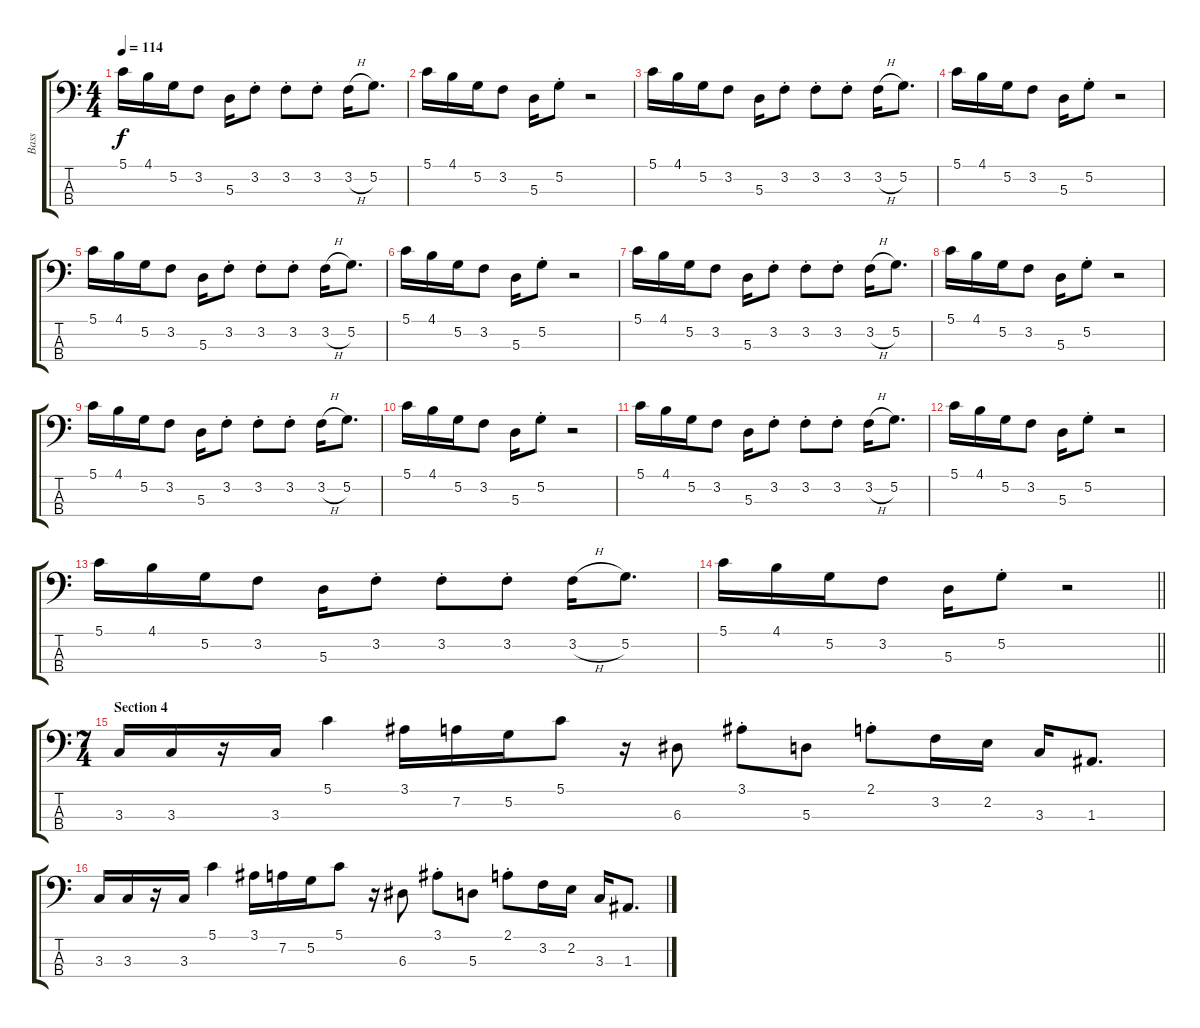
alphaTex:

\track ("Bass" "Bass") {instrument electricbassfinger}
\staff {score tabs}
\tuning (G2 D2 A1 E1) {hide}
\ts (4 4)
\tempo 114
\clef f4
\ks c
5.1.16{dy f} 4.1.16 5.2.16 3.2.8 5.3.16 3.2{st}.8 3.2{st}.8 3.2{st}.8 3.2{h}.16 5.2.8{d} |
5.1.16 4.1.16 5.2.16 3.2.8 5.3.16 5.2{st}.8 r.2 |
5.1.16 4.1.16 5.2.16 3.2.8 5.3.16 3.2{st}.8 3.2{st}.8 3.2{st}.8 3.2{h}.16 5.2.8{d} |
5.1.16 4.1.16 5.2.16 3.2.8 5.3.16 5.2{st}.8 r.2 |
5.1.16 4.1.16 5.2.16 3.2.8 5.3.16 3.2{st}.8 3.2{st}.8 3.2{st}.8 3.2{h}.16 5.2.8{d} |
5.1.16 4.1.16 5.2.16 3.2.8 5.3.16 5.2{st}.8 r.2 |
5.1.16 4.1.16 5.2.16 3.2.8 5.3.16 3.2{st}.8 3.2{st}.8 3.2{st}.8 3.2{h}.16 5.2.8{d} |
5.1.16 4.1.16 5.2.16 3.2.8 5.3.16 5.2{st}.8 r.2 |
5.1.16 4.1.16 5.2.16 3.2.8 5.3.16 3.2{st}.8 3.2{st}.8 3.2{st}.8 3.2{h}.16 5.2.8{d} |
5.1.16 4.1.16 5.2.16 3.2.8 5.3.16 5.2{st}.8 r.2 |
5.1.16 4.1.16 5.2.16 3.2.8 5.3.16 3.2{st}.8 3.2{st}.8 3.2{st}.8 3.2{h}.16 5.2.8{d} |
5.1.16 4.1.16 5.2.16 3.2.8 5.3.16 5.2{st}.8 r.2 |
5.1.16 4.1.16 5.2.16 3.2.8 5.3.16 3.2{st}.8 3.2{st}.8 3.2{st}.8 3.2{h}.16 5.2.8{d} |
\barLineRight lightlight
5.1.16 4.1.16 5.2.16 3.2.8 5.3.16 5.2{st}.8 r.2 |
\ts (7 4)
\section ("" "Section 4")
3.3.16 3.3.16 r.16 3.3.16 5.1.4 3.1.16 7.2.16 5.2.16 5.1.8 r.16 6.3.8 3.1{st}.8 5.3.8 2.1{st}.8 3.2.16 2.2.16 3.3.16 1.3.8{d} |
3.3.16 3.3.16 r.16 3.3.16 5.1.4 3.1.16 7.2.16 5.2.16 5.1.8 r.16 6.3.8 3.1{st}.8 5.3.8 2.1{st}.8 3.2.16 2.2.16 3.3.16 1.3.8{d}
